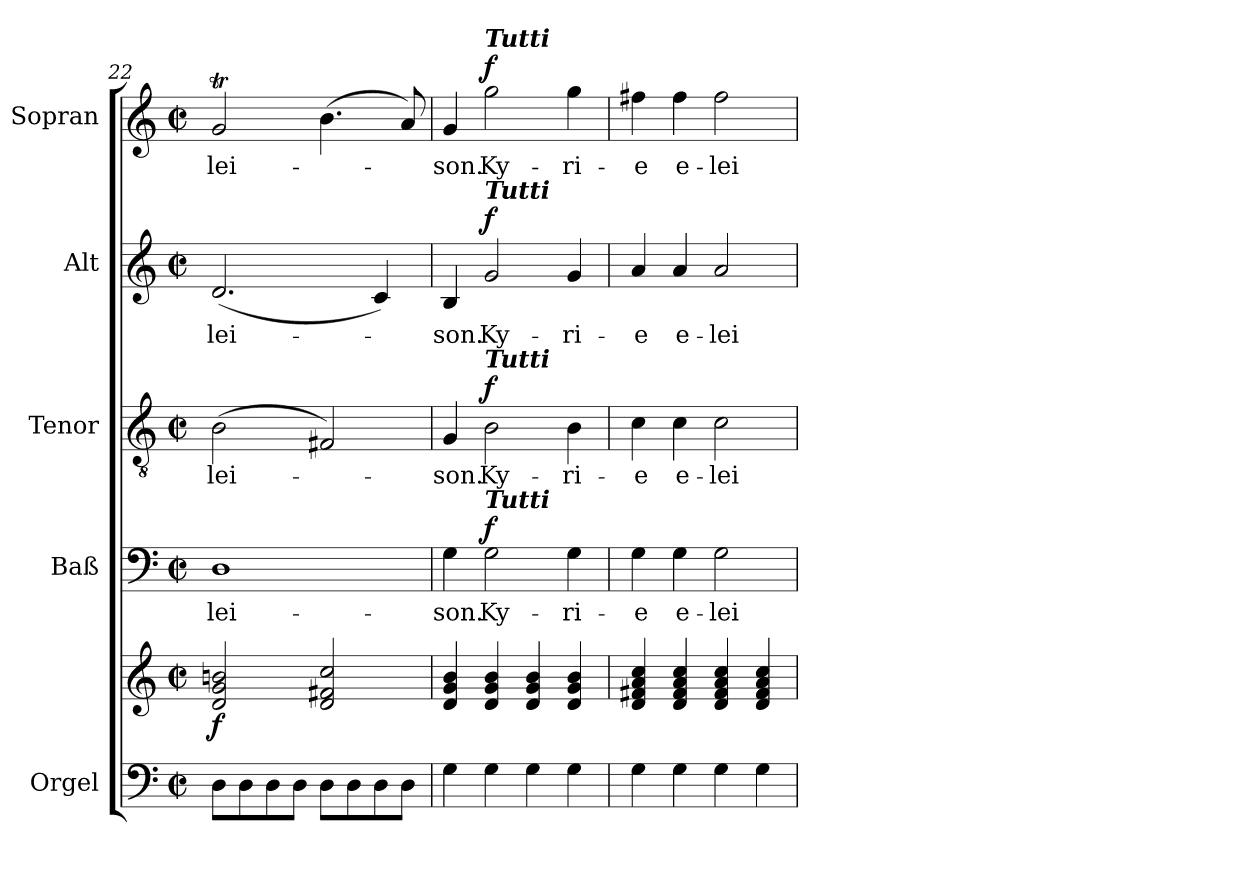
**kern	**kern	**dynam	**kern	**text	**dynam	**kern	**text	**dynam	**kern	**text	**dynam	**kern	**text	**dynam
*part5	*part5	*part5	*part4	*part4	*part4	*part3	*part3	*part3	*part2	*part2	*part2	*part1	*part1	*part1
*staff6	*staff5	*staff5/6	*staff4	*staff4	*staff4	*staff3	*staff3	*staff3	*staff2	*staff2	*staff2	*staff1	*staff1	*staff1
*I"Orgel	*	*	*I"Baß	*	*	*I"Tenor	*	*	*I"Alt	*	*	*I"Sopran	*	*
*clefF4	*clefG2	*	*clefF4	*	*	*clefGv2	*	*	*clefG2	*	*	*clefG2	*	*
*k[]	*k[]	*	*k[]	*	*	*k[]	*	*	*k[]	*	*	*k[]	*	*
*C:	*C:	*	*C:	*	*	*C:	*	*	*C:	*	*	*C:	*	*
*M2/2	*M2/2	*	*M2/2	*	*	*M2/2	*	*	*M2/2	*	*	*M2/2	*	*
*met(c|)	*met(c|)	*	*met(c|)	*	*	*met(c|)	*	*	*met(c|)	*	*	*met(c|)	*	*
=22	=22	=22	=22	=22	=22	=22	=22	=22	=22	=22	=22	=22	=22	=22
!	!	!LO:DY:b	!	!LO:LY:b	!	!	!LO:LY:b	!	!	!LO:LY:b	!	!	!LO:LY:b	!
8D\L	2d/ 2g/ 2bn/	f	1D	-lei-	.	(>2B\	-lei-	.	(<2.d/	-lei-	.	2gT/	-lei-	.
8D\	.	.	.	.	.	.	.	.	.	.	.	.	.	.
8D\	.	.	.	.	.	.	.	.	.	.	.	.	.	.
8D\J	.	.	.	.	.	.	.	.	.	.	.	.	.	.
8D\L	2d/ 2f#X/ 2cc/	.	.	.	.	2F#X/)	.	.	.	.	.	(>4.b\	.	.
8D\	.	.	.	.	.	.	.	.	.	.	.	.	.	.
8D\	.	.	.	.	.	.	.	.	4c/)	.	.	.	.	.
8D\J	.	.	.	.	.	.	.	.	.	.	.	8a/)	.	.
=23	=23	=23	=23	=23	=23	=23	=23	=23	=23	=23	=23	=23	=23	=23
!	!	!	!	!LO:LY:b	!	!	!LO:LY:b	!	!	!LO:LY:b	!	!	!LO:LY:b	!
4G\	4d/ 4g/ 4b/	.	4G\	-son.	.	4G/	-son.	.	4B/	-son.	.	4g/	-son.	.
!	!	!	!	!	!	!	!	!	!	!	!	!LO:TX:a:Bi:t=Tutti	!	!
!	!	!	!	!	!	!	!	!	!LO:TX:a:Bi:t=Tutti	!	!	!	!	!
!	!	!	!	!	!	!LO:TX:a:Bi:t=Tutti	!	!	!	!	!	!	!	!
!	!	!	!LO:TX:a:Bi:t=Tutti	!	!	!	!	!	!	!	!	!	!	!
!	!	!	!	!LO:LY:b	!LO:DY:a	!	!LO:LY:b	!LO:DY:a	!	!LO:LY:b	!LO:DY:a	!	!LO:LY:b	!LO:DY:a
4G\	4d/ 4g/ 4b/	.	2G\	Ky-	f	2B\	Ky-	f	2g/	Ky-	f	2gg\	Ky-	f
4G\	4d/ 4g/ 4b/	.	.	.	.	.	.	.	.	.	.	.	.	.
!	!	!	!	!LO:LY:b	!	!	!LO:LY:b	!	!	!LO:LY:b	!	!	!LO:LY:b	!
4G\	4d/ 4g/ 4b/	.	4G\	-ri-	.	4B\	-ri-	.	4g/	-ri-	.	4gg\	-ri-	.
=24	=24	=24	=24	=24	=24	=24	=24	=24	=24	=24	=24	=24	=24	=24
!	!	!	!	!LO:LY:b	!	!	!LO:LY:b	!	!	!LO:LY:b	!	!	!LO:LY:b	!
4G\	4d/ 4f#X/ 4a/ 4cc/	.	4G\	-e	.	4c\	-e	.	4a/	-e	.	4ff#X\	-e	.
!	!	!	!	!LO:LY:b	!	!	!LO:LY:b	!	!	!LO:LY:b	!	!	!LO:LY:b	!
4G\	4d/ 4f#/ 4a/ 4cc/	.	4G\	e-	.	4c\	e-	.	4a/	e-	.	4ff#\	e-	.
!	!	!	!	!LO:LY:b	!	!	!LO:LY:b	!	!	!LO:LY:b	!	!	!LO:LY:b	!
4G\	4d/ 4f#/ 4a/ 4cc/	.	2G\	-lei-	.	2c\	-lei-	.	2a/	-lei-	.	2ff#\	-lei-	.
4G\	4d/ 4f#/ 4a/ 4cc/	.	.	.	.	.	.	.	.	.	.	.	.	.
=	=	=	=	=	=	=	=	=	=	=	=	=	=	=
*-	*-	*-	*-	*-	*-	*-	*-	*-	*-	*-	*-	*-	*-	*-
